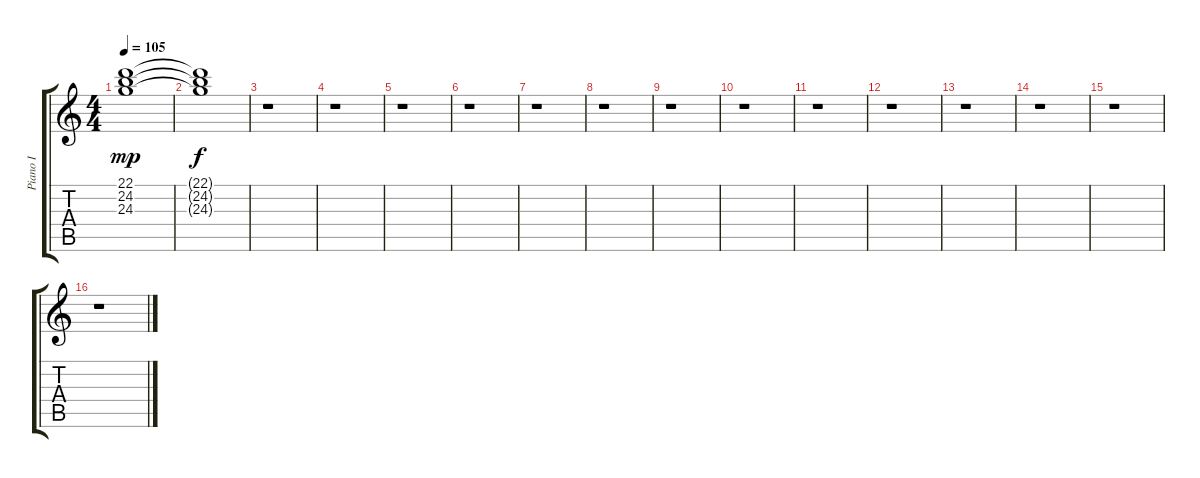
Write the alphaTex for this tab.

\track ("Piano I" "Piano I") {instrument brightacousticpiano}
\staff {score tabs}
\tuning (E4 B3 G3 D3 A2 E2) {hide}
\ts (4 4)
\tempo 105
\clef g2
\ks c
(22.1 24.2 24.3).1{dy mp} |
(22.1{t} 24.2{t} 24.3{t}).1{dy f} |
r.1 |
r.1 |
r.1 |
r.1 |
r.1 |
r.1 |
r.1 |
r.1 |
r.1 |
r.1 |
r.1 |
r.1 |
r.1 |
r.1
